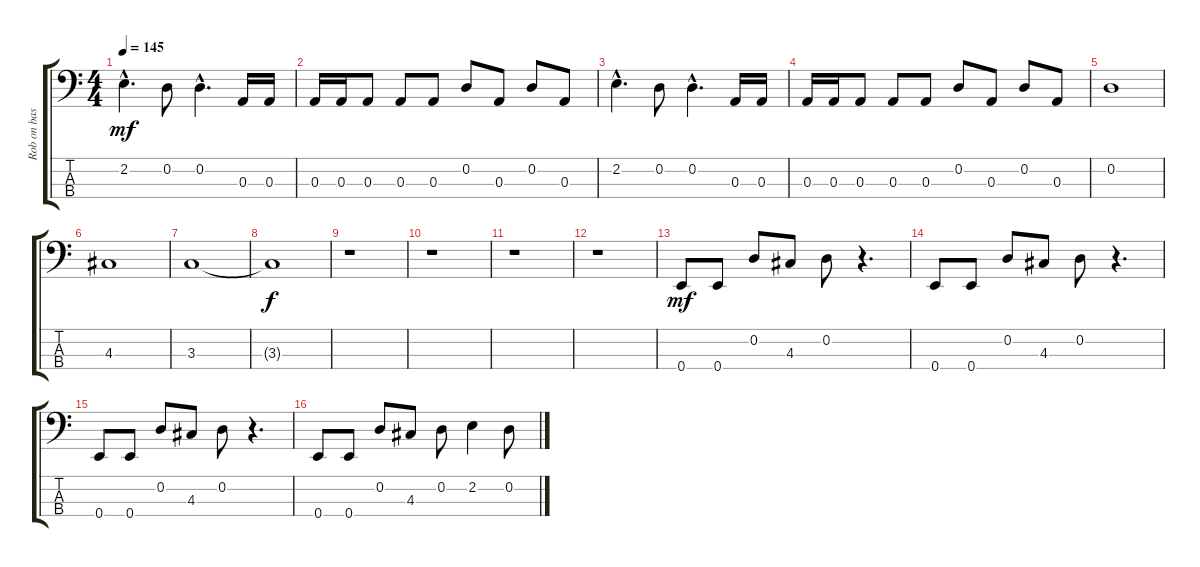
\track ("Rob on bass" "Rob on bas") {instrument electricbassfinger}
\staff {score tabs}
\tuning (G2 D2 A1 E1) {hide}
\ts (4 4)
\tempo 145
\clef f4
\ks c
2.2{hac}.4{d dy mf} 0.2.8 0.2{hac}.4{d} 0.3.16 0.3.16 |
0.3.16 0.3.16 0.3.8 0.3.8 0.3.8 0.2.8 0.3.8 0.2.8 0.3.8 |
2.2{hac}.4{d} 0.2.8 0.2{hac}.4{d} 0.3.16 0.3.16 |
0.3.16 0.3.16 0.3.8 0.3.8 0.3.8 0.2.8 0.3.8 0.2.8 0.3.8 |
0.2.1 |
4.3.1 |
3.3.1 |
3.3{t}.1{dy f} |
r.1 |
r.1 |
r.1 |
r.1 |
0.4.8{dy mf} 0.4.8 0.2.8 4.3.8 0.2.8 r.4{d} |
0.4.8 0.4.8 0.2.8 4.3.8 0.2.8 r.4{d} |
0.4.8 0.4.8 0.2.8 4.3.8 0.2.8 r.4{d} |
0.4.8 0.4.8 0.2.8 4.3.8 0.2.8 2.2.4 0.2.8
